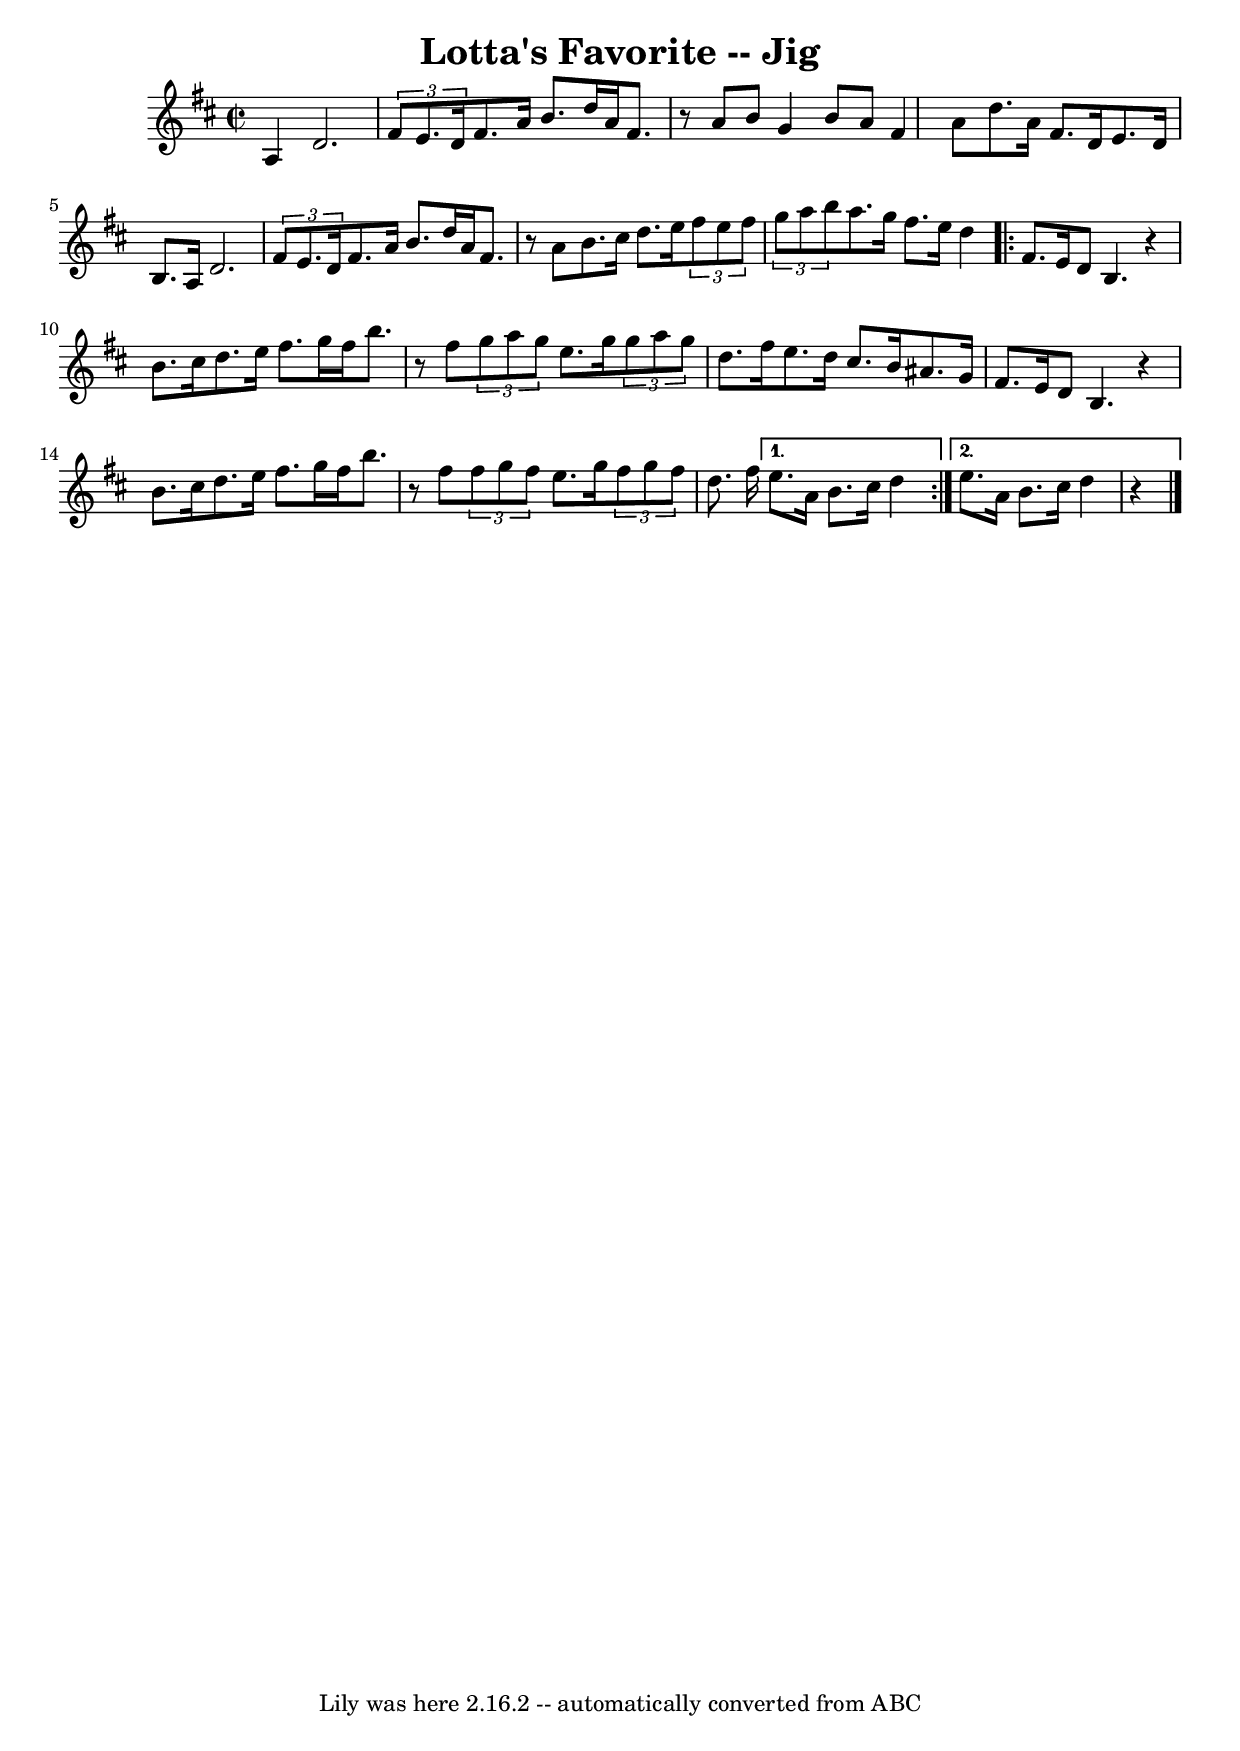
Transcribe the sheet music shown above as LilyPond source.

\version "2.7.40"
\include "Mammoth.ily"
\header {
	%% book = "Ryan's Mammoth Collection"
	crossRefNumber = "1"
	footnotes = "\\\\117 658"
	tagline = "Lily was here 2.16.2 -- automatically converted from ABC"
	title = "Lotta's Favorite -- Jig"
}
voicedefault =  {


\override Staff.TimeSignature #'style = #'C
 \time 2/2 \key d \major a4  |
 d'2.    \times 2/3 { fis'8    
e'8. d'16  }   |
 fis'8. a'16 b'8. d''16 a'16 fis'8.  
  r8 a'8    |
 b'8 g'4 b'8 a'8 fis'4 a'8    |
   
d''8. a'16 fis'8. d'16 e'8. d'16 b8. a16    |
       
d'2.    \times 2/3 { fis'8 e'8. d'16  }   |
 fis'8. a'16    
b'8. d''16 a'16 fis'8.    r8 a'8    |
 b'8. cis''16    
d''8. e''16    \times 2/3 { fis''8 e''8 fis''8  }   \times 2/3 {   
g''8 a''8 b''8  }   |
 a''8. g''16 fis''8. e''16 d''4 
   \repeat volta 2 { fis'8. e'16  |
 d'8 b4.    r4 b'8.    
cis''16    |
 d''8. e''16 fis''8. g''16 fis''16 b''8.    
r8 fis''8    |
   \times 2/3 { g''8 a''8 g''8  } e''8. g''16 
   \times 2/3 { g''8 a''8 g''8  } d''8. fis''16    |
   
e''8. d''16 cis''8. b'16 ais'8. g'16 fis'8. e'16    
|
 d'8 b4.    r4 b'8. cis''16    |
 d''8. e''16    
fis''8. g''16 fis''16 b''8.    r8 fis''8    |
   \times 2/3 {   
fis''8 g''8 fis''8  } e''8. g''16    \times 2/3 { fis''8 g''8   
 fis''8  } d''8. fis''16    } \alternative{{ e''8. a'16 b'8.    
cis''16 d''4  } { e''8. a'16 b'8. cis''16 d''4    r4   
\bar "|."   }}
}

\score{
    <<

	\context Staff="default"
	{
	    \voicedefault 
	}

    >>
	\layout {
	}
	\midi {}
}
